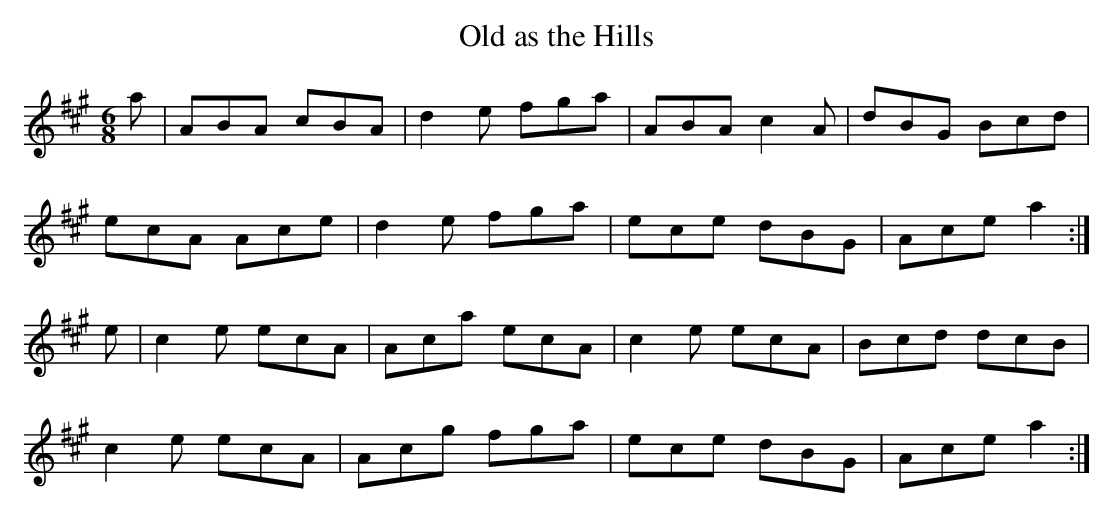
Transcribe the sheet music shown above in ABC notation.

X:1
T: Old as the Hills
M: 6/8
L: 1/8
K: A
a|ABA cBA|d2e fga|ABA c2A|dBG Bcd|
ecA Ace|d2e fga|ece dBG|Ace a2:|
e|c2e ecA|Aca ecA|c2e ecA|Bcd dcB|
c2e ecA|Acg fga|ece dBG|Ace a2:|
